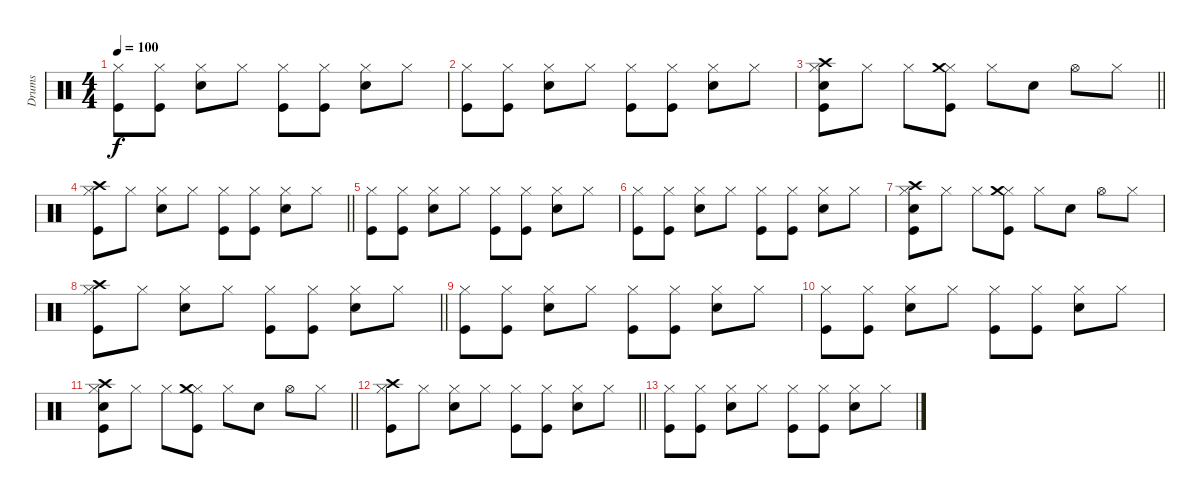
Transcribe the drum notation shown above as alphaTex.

\track ("Drums" "Drums") {instrument percussion}
\staff {score}
\articulation defaults
\ts (4 4)
\tempo 100
\clef neutral
\ks c
("Kick (hit)" "Hi-Hat (closed)").8{dy f} ("Kick (hit)" "Hi-Hat (closed)").8 ("Snare (hit) 2" "Hi-Hat (closed)").8 "Hi-Hat (closed)".8 ("Kick (hit)" "Hi-Hat (closed)").8 ("Kick (hit)" "Hi-Hat (closed)").8 ("Snare (hit) 2" "Hi-Hat (closed)").8 "Hi-Hat (closed)".8 |
("Kick (hit)" "Hi-Hat (closed)").8 ("Kick (hit)" "Hi-Hat (closed)").8 ("Snare (hit) 2" "Hi-Hat (closed)").8 "Hi-Hat (closed)".8 ("Kick (hit)" "Hi-Hat (closed)").8 ("Kick (hit)" "Hi-Hat (closed)").8 ("Snare (hit) 2" "Hi-Hat (closed)").8 "Hi-Hat (closed)".8 |
\barLineRight lightlight
("Kick (hit)" "Snare (hit) 2" "Hi-Hat (closed)" "Crash high (hit)").8 "Hi-Hat (closed)".8 "Hi-Hat (closed)".8 ("Kick (hit)" "Hi-Hat (closed)" "Crash medium (hit)").8 "Hi-Hat (closed)".8 "Snare (hit) 2".8 "Hi-Hat (open)".8 "Hi-Hat (closed)".8 |
\barLineRight lightlight
("Kick (hit)" "Hi-Hat (closed)" "Crash high (hit)").8 "Hi-Hat (closed)".8 ("Snare (hit) 2" "Hi-Hat (closed)").8 "Hi-Hat (closed)".8 ("Kick (hit)" "Hi-Hat (closed)").8 ("Kick (hit)" "Hi-Hat (closed)").8 ("Snare (hit) 2" "Hi-Hat (closed)").8 "Hi-Hat (closed)".8 |
("Kick (hit)" "Hi-Hat (closed)").8 ("Kick (hit)" "Hi-Hat (closed)").8 ("Snare (hit) 2" "Hi-Hat (closed)").8 "Hi-Hat (closed)".8 ("Kick (hit)" "Hi-Hat (closed)").8 ("Kick (hit)" "Hi-Hat (closed)").8 ("Snare (hit) 2" "Hi-Hat (closed)").8 "Hi-Hat (closed)".8 |
("Kick (hit)" "Hi-Hat (closed)").8 ("Kick (hit)" "Hi-Hat (closed)").8 ("Snare (hit) 2" "Hi-Hat (closed)").8 "Hi-Hat (closed)".8 ("Kick (hit)" "Hi-Hat (closed)").8 ("Kick (hit)" "Hi-Hat (closed)").8 ("Snare (hit) 2" "Hi-Hat (closed)").8 "Hi-Hat (closed)".8 |
("Kick (hit)" "Snare (hit) 2" "Hi-Hat (closed)" "Crash high (hit)").8 "Hi-Hat (closed)".8 "Hi-Hat (closed)".8 ("Kick (hit)" "Hi-Hat (closed)" "Crash medium (hit)").8 "Hi-Hat (closed)".8 "Snare (hit) 2".8 "Hi-Hat (open)".8 "Hi-Hat (closed)".8 |
\barLineRight lightlight
("Kick (hit)" "Hi-Hat (closed)" "Crash high (hit)").8 "Hi-Hat (closed)".8 ("Snare (hit) 2" "Hi-Hat (closed)").8 "Hi-Hat (closed)".8 ("Kick (hit)" "Hi-Hat (closed)").8 ("Kick (hit)" "Hi-Hat (closed)").8 ("Snare (hit) 2" "Hi-Hat (closed)").8 "Hi-Hat (closed)".8 |
("Kick (hit)" "Hi-Hat (closed)").8 ("Kick (hit)" "Hi-Hat (closed)").8 ("Snare (hit) 2" "Hi-Hat (closed)").8 "Hi-Hat (closed)".8 ("Kick (hit)" "Hi-Hat (closed)").8 ("Kick (hit)" "Hi-Hat (closed)").8 ("Snare (hit) 2" "Hi-Hat (closed)").8 "Hi-Hat (closed)".8 |
("Kick (hit)" "Hi-Hat (closed)").8 ("Kick (hit)" "Hi-Hat (closed)").8 ("Snare (hit) 2" "Hi-Hat (closed)").8 "Hi-Hat (closed)".8 ("Kick (hit)" "Hi-Hat (closed)").8 ("Kick (hit)" "Hi-Hat (closed)").8 ("Snare (hit) 2" "Hi-Hat (closed)").8 "Hi-Hat (closed)".8 |
\barLineRight lightlight
("Kick (hit)" "Snare (hit) 2" "Hi-Hat (closed)" "Crash high (hit)").8 "Hi-Hat (closed)".8 "Hi-Hat (closed)".8 ("Kick (hit)" "Hi-Hat (closed)" "Crash medium (hit)").8 "Hi-Hat (closed)".8 "Snare (hit) 2".8 "Hi-Hat (open)".8 "Hi-Hat (closed)".8 |
\barLineRight lightlight
("Kick (hit)" "Hi-Hat (closed)" "Crash high (hit)").8 "Hi-Hat (closed)".8 ("Snare (hit) 2" "Hi-Hat (closed)").8 "Hi-Hat (closed)".8 ("Kick (hit)" "Hi-Hat (closed)").8 ("Kick (hit)" "Hi-Hat (closed)").8 ("Snare (hit) 2" "Hi-Hat (closed)").8 "Hi-Hat (closed)".8 |
("Kick (hit)" "Hi-Hat (closed)").8 ("Kick (hit)" "Hi-Hat (closed)").8 ("Snare (hit) 2" "Hi-Hat (closed)").8 "Hi-Hat (closed)".8 ("Kick (hit)" "Hi-Hat (closed)").8 ("Kick (hit)" "Hi-Hat (closed)").8 ("Snare (hit) 2" "Hi-Hat (closed)").8 "Hi-Hat (closed)".8
